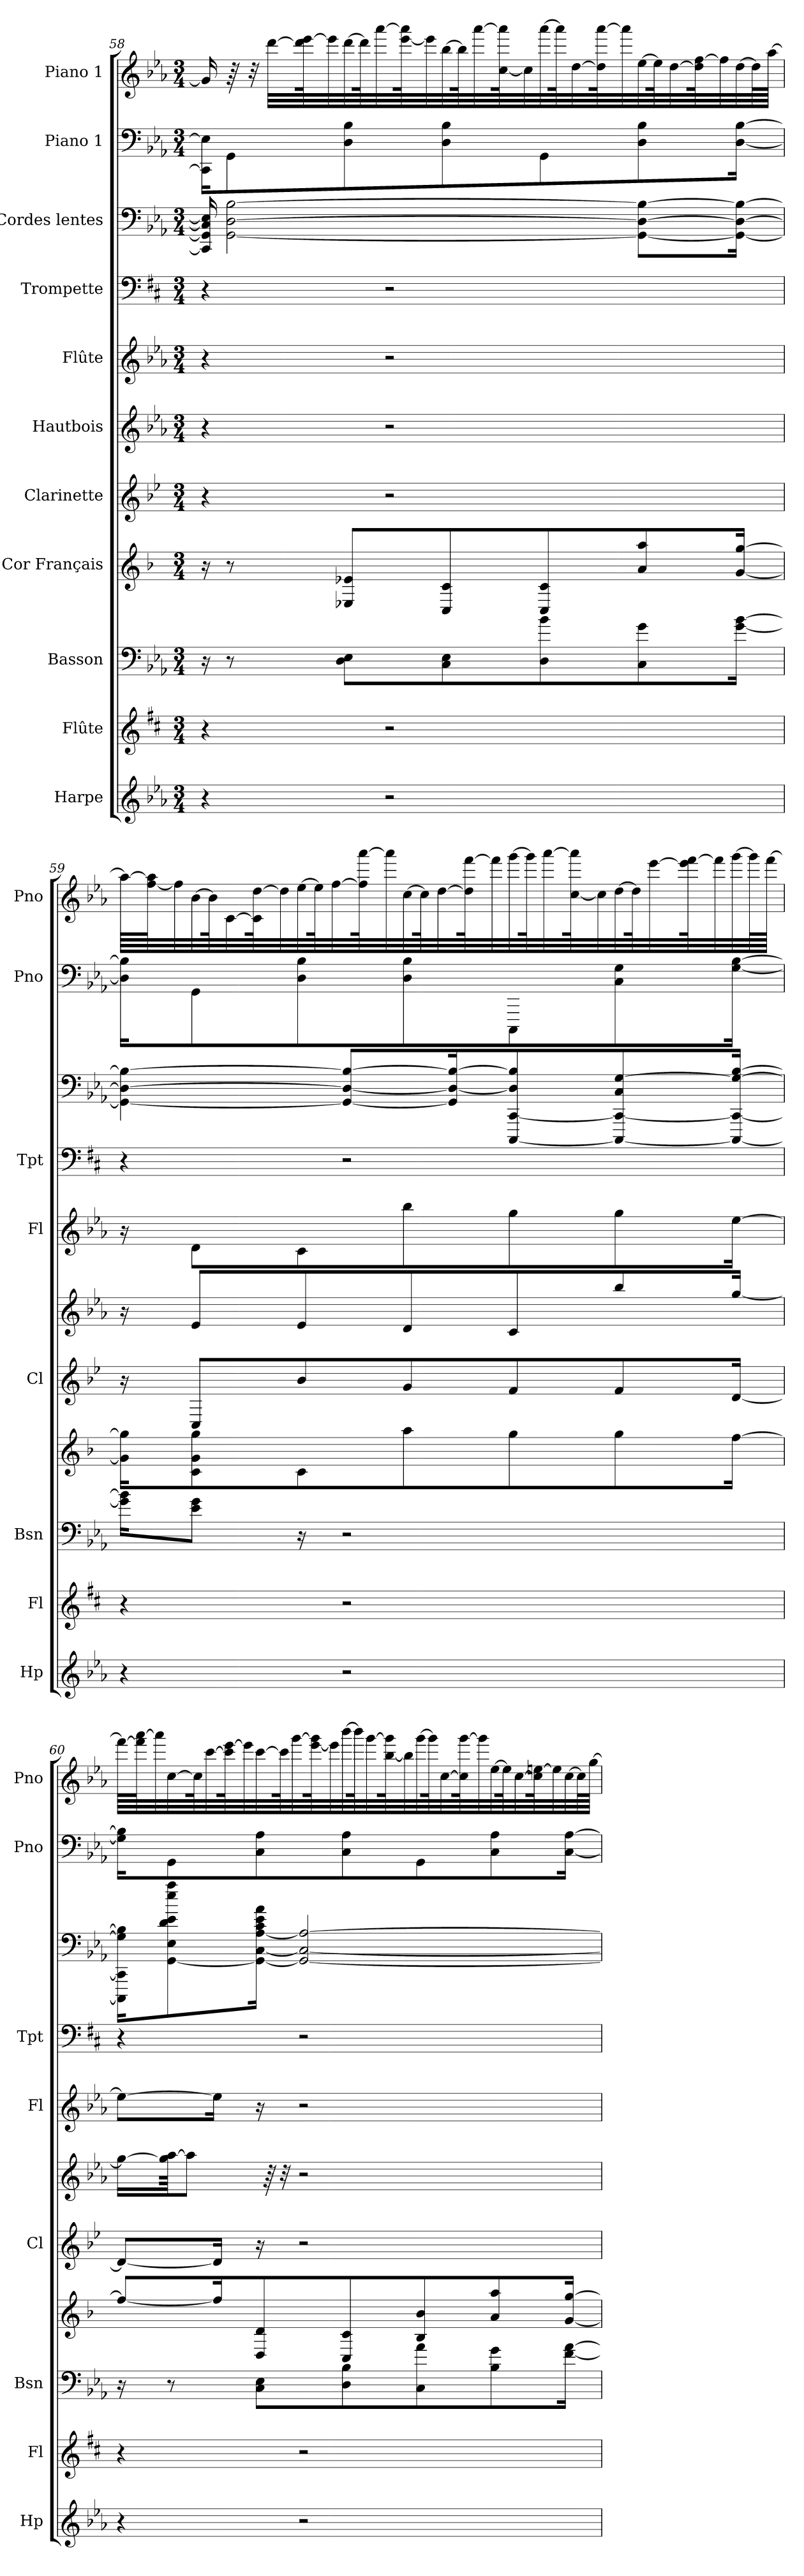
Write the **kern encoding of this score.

**kern	**kern	**kern	**kern	**kern	**kern	**kern	**kern	**kern	**kern	**kern
*part11	*part10	*part9	*part8	*part7	*part6	*part5	*part4	*part3	*part2	*part1
*staff11	*staff10	*staff9	*staff8	*staff7	*staff6	*staff5	*staff4	*staff3	*staff2	*staff1
*I"Harpe	*I"Flûte	*I"Basson	*I"Cor Français	*I"Clarinette	*I"Hautbois	*I"Flûte	*I"Trompette	*I"Cordes lentes	*I"Piano 1	*I"Piano 1
*I'Hp	*I'Fl	*I'Bsn	*	*I'Cl	*	*I'Fl	*I'Tpt	*	*I'Pno	*I'Pno
*clefG2	*clefG2	*clefF4	*clefG2	*clefG2	*clefG2	*clefG2	*clefF4	*clefF4	*clefF4	*clefG2
*	*	*	*ITrd4c7	*ITrd1c2	*	*	*ITrd1c2	*	*	*
*k[b-e-a-]	*k[f#c#]	*k[b-e-a-]	*k[b-e-]	*k[b-e-a-d-]	*k[b-e-a-]	*k[b-e-a-]	*k[]	*k[b-e-a-]	*k[b-e-a-]	*k[b-e-a-]
*E-:	*D:	*E-:	*B-:	*A-:	*E-:	*E-:	*C:	*E-:	*E-:	*E-:
*M3/4	*M3/4	*M3/4	*M3/4	*M3/4	*M3/4	*M3/4	*M3/4	*M3/4	*M3/4	*M3/4
=58	=58	=58	=58	=58	=58	=58	=58	=58	=58	=58
4r	4r	16r	16r	4r	4r	4r	4r	16CC/] 16GG/] 16C/] 16E-/]	16CC\] 16E-\]KL	16g/]
.	.	8r	8r	.	.	.	.	[2GG\ [2D\ [2B-\	8GG\	64r
.	.	.	.	.	.	.	.	.	.	32r
.	.	.	.	.	.	.	.	.	.	[32ddd\LLL
.	.	.	.	.	.	.	.	.	.	64ddd\] [64eee-\K
.	.	.	.	.	.	.	.	.	.	32eee-\]
.	.	8D\ 8E-\L	8AA-X/ 8A-X/L	.	.	.	.	.	8D\ 8B-\	[32ddd\
.	.	.	.	.	.	.	.	.	.	64ddd\K]
.	.	.	.	.	.	.	.	.	.	[32aaa-\
2r	2r	.	.	2r	2r	2r	2r	.	.	.
.	.	.	.	.	.	.	.	.	.	[64eee-\ 64aaa-\]K
.	.	.	.	.	.	.	.	.	.	32eee-\]
.	.	8C\ 8E-\	8FF/ 8F/	.	.	.	.	.	8D\ 8B-\	[32bb-\
.	.	.	.	.	.	.	.	.	.	64bb-\K]
.	.	.	.	.	.	.	.	.	.	[32aaa-\
.	.	.	.	.	.	.	.	.	.	[64cc\ 64aaa-\]K
.	.	.	.	.	.	.	.	.	.	32cc\]
.	.	8D\ 8b-\	8FF/ 8F/	.	.	.	.	.	8GG\	[32aaa-\
.	.	.	.	.	.	.	.	.	.	64aaa-\K]
.	.	.	.	.	.	.	.	.	.	[32dd\
.	.	.	.	.	.	.	.	.	.	64dd\] [64aaa-\K
.	.	.	.	.	.	.	.	.	.	32aaa-\]
.	.	8C\ 8g\	8d/ 8dd/	.	.	.	.	8GG\_ 8D\_ 8B-\_L	8D\ 8B-\	[32ee-\
.	.	.	.	.	.	.	.	.	.	64ee-\K]
.	.	.	.	.	.	.	.	.	.	[32dd\
.	.	.	.	.	.	.	.	.	.	64dd\] [64ff\K
.	.	.	.	.	.	.	.	.	.	32ff\]
.	.	[16g\ [16b-\Jk	[16c/ [16cc/Jk	.	.	.	.	16GG\_ 16D\_ 16B-\_Jk	[16D\ [16B-\Jk	[32dd\
.	.	.	.	.	.	.	.	.	.	64dd\L]
.	.	.	.	.	.	.	.	.	.	[64aa-\JJJJ
!!LO:PB:g=z
=59	=59	=59	=59	=59	=59	=59	=59	=59	=59	=59
4r	4r	16g\] 16b-\]KL	16c\] 16cc\]KL	16r	16r	16r	4r	4GG\_ 4D\_ 4B-\_	16D\] 16B-\]KL	64aa-\LLLL_
.	.	.	.	.	.	.	.	.	.	[64ff\ 64aa-\]J
.	.	.	.	.	.	.	.	.	.	32ff\]
.	.	8e-\ 8g\J	8F\ 8c\ 8cc\	8BB-/L	8e-/L	8d\L	.	.	8GG\	[32b-\
.	.	.	.	.	.	.	.	.	.	64b-\K]
.	.	.	.	.	.	.	.	.	.	[32c\
.	.	.	.	.	.	.	.	.	.	64c\] [64dd\K
.	.	.	.	.	.	.	.	.	.	32dd\]
.	.	16r	8F\	8a-/	8e-/	8c\	.	.	8D\ 8B-\	[32ee-\
.	.	.	.	.	.	.	.	.	.	64ee-\K]
.	.	.	.	.	.	.	.	.	.	[32ff\
2r	2r	2r	.	.	.	.	2r	8GG/_ 8D/_ 8B-/_L	.	.
.	.	.	.	.	.	.	.	.	.	64ff\] [64aaa-\K
.	.	.	.	.	.	.	.	.	.	32aaa-\]
.	.	.	8dd\	8f/	8d/	8bb-\	.	.	8D\ 8B-\	[32cc\
.	.	.	.	.	.	.	.	.	.	64cc\K]
.	.	.	.	.	.	.	.	.	.	[32dd\
.	.	.	.	.	.	.	.	16GG/] 16D/_ 16B-/_K	.	.
.	.	.	.	.	.	.	.	.	.	64dd\] [64fff\K
.	.	.	.	.	.	.	.	.	.	32fff\]
.	.	.	8cc\	8e-/	8c/	8gg\	.	[8CCC/ [8CC/ 8D/] 8B-/]	8CCC\	[32ggg\
.	.	.	.	.	.	.	.	.	.	64ggg\K]
.	.	.	.	.	.	.	.	.	.	[32aaa-\
.	.	.	.	.	.	.	.	.	.	[64cc\ 64aaa-\]K
.	.	.	.	.	.	.	.	.	.	32cc\]
.	.	.	8cc\	8e-/	8bb-/	8gg\	.	8CCC/_ 8CC/_ 8C/ [8G/	8C\ 8G\	[32dd\
.	.	.	.	.	.	.	.	.	.	64dd\K]
.	.	.	.	.	.	.	.	.	.	[32eee-\
.	.	.	.	.	.	.	.	.	.	64eee-\] [64fff\K
.	.	.	.	.	.	.	.	.	.	32fff\]
.	.	.	[16b-\Jk	[16c/Jk	[16gg/Jk	[16ee-\Jk	.	16CCC/_ 16CC/_ 16G/_ [16B-/Jk	[16G\ [16B-\Jk	[32ggg\
.	.	.	.	.	.	.	.	.	.	64ggg\L]
.	.	.	.	.	.	.	.	.	.	[64fff\JJJJ
!!LO:PB:g=z
=60	=60	=60	=60	=60	=60	=60	=60	=60	=60	=60
4r	4r	16r	8b-/L_	8c/L_	16gg\LL_	8ee-\L_	4r	16CCC\] 16CC\] 16G\] 16B-\]KL	16G\] 16B-\]KL	64fff\LLLL_
.	.	.	.	.	.	.	.	.	.	64fff\] [64aaa-\J
.	.	.	.	.	.	.	.	.	.	32aaa-\]
.	.	8r	.	.	64gg\] [64aa-\JKK	.	.	[8GG\ 8E-\ 8d\ 8e-\ 8ee-\ 8aa-\	8GG\	[32cc\
.	.	.	.	.	8aa-\J]	.	.	.	.	.
.	.	.	.	.	.	.	.	.	.	64cc\K]
.	.	.	.	.	.	.	.	.	.	[32ccc\
.	.	.	16b-/K]	16c/Jk]	.	16ee-\Jk]	.	.	.	.
.	.	.	.	.	.	.	.	.	.	64ccc\] [64eee-\K
.	.	.	.	.	.	.	.	.	.	32eee-\]
.	.	8C\ 8E-\L	8GG/ 8G/	16r	.	16r	.	16GG\_ [16C\ [16A-\ 16c\ 16e-\ 16a-\Jk	8C\ 8A-\	[32ccc\
.	.	.	.	.	64r	.	.	.	.	.
.	.	.	.	.	32r	.	.	.	.	64ccc\K]
.	.	.	.	.	.	.	.	.	.	[32ggg\
2r	2r	.	.	2r	2r	2r	2r	2GG/_ 2C/_ 2A-/_	.	.
.	.	.	.	.	.	.	.	.	.	[64eee-\ 64ggg\]K
.	.	.	.	.	.	.	.	.	.	32eee-\]
.	.	8D\ 8B-\	8FF/ 8F/	.	.	.	.	.	8C\ 8A-\	[32bbb-\
.	.	.	.	.	.	.	.	.	.	64bbb-\K]
.	.	.	.	.	.	.	.	.	.	[32ggg\
.	.	.	.	.	.	.	.	.	.	[64bb-\ 64ggg\]K
.	.	.	.	.	.	.	.	.	.	32bb-\]
.	.	8C\ 8a-\	8E-/ 8e-/	.	.	.	.	.	8GG\	[32ggg\
.	.	.	.	.	.	.	.	.	.	64ggg\K]
.	.	.	.	.	.	.	.	.	.	[32cc\
.	.	.	.	.	.	.	.	.	.	64cc\] [64ggg\K
.	.	.	.	.	.	.	.	.	.	32ggg\]
.	.	8B-\ 8g\	8d/ 8dd/	.	.	.	.	.	8C\ 8A-\	[32ee-\
.	.	.	.	.	.	.	.	.	.	64ee-\K]
.	.	.	.	.	.	.	.	.	.	[32cc\
.	.	.	.	.	.	.	.	.	.	64cc\] [64een\K
.	.	.	.	.	.	.	.	.	.	32ee\]
.	.	[16f\ [16a-\Jk	[16c/ [16cc/Jk	.	.	.	.	.	[16C\ [16A-\Jk	[32cc\
.	.	.	.	.	.	.	.	.	.	64cc\L]
.	.	.	.	.	.	.	.	.	.	[64gg\JJJJ
=	=	=	=	=	=	=	=	=	=	=
*-	*-	*-	*-	*-	*-	*-	*-	*-	*-	*-
